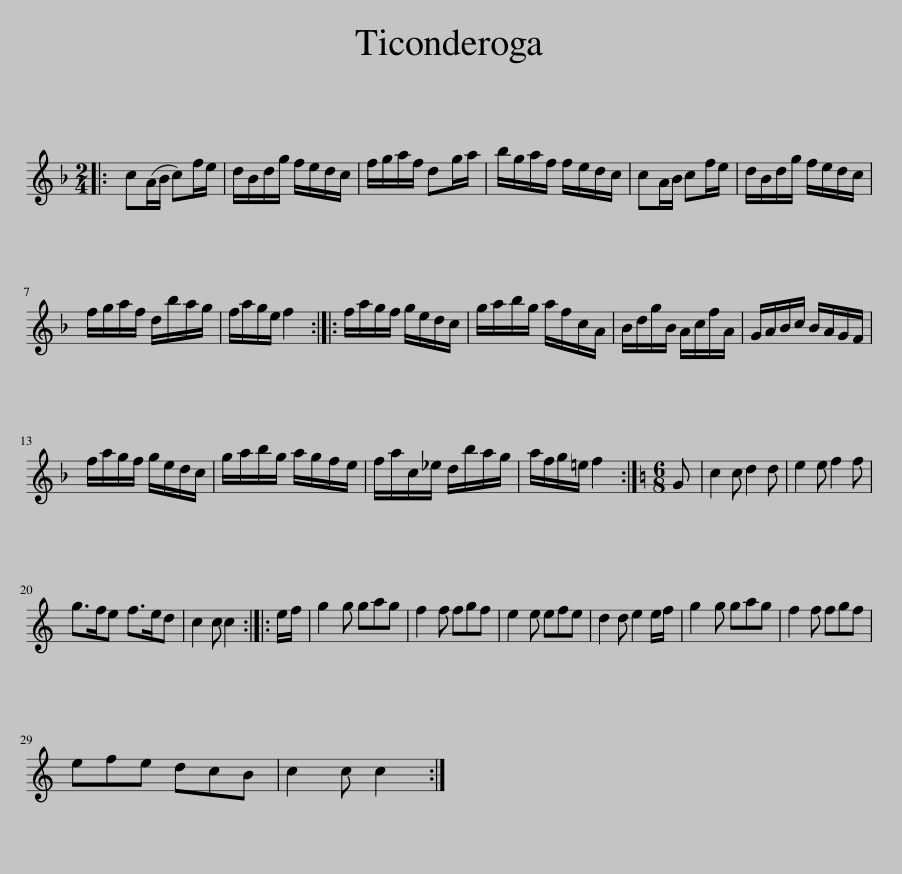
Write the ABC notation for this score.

X:1
L:1/8
M:2/4
I:linebreak $
K:F
V:1 treble
V:1
|: c(A/B/ c)f/e/ | d/B/d/g/ f/e/d/c/ | f/g/a/f/ dg/a/ | b/g/a/f/ f/e/d/c/ | cA/B/ cf/e/ | %5
 d/B/d/g/ f/e/d/c/ |$ f/g/a/f/ d/b/a/g/ | f/a/g/e/ f2 :: f/a/g/f/ g/e/d/c/ | g/a/b/g/ a/f/c/A/ | %10
 B/d/g/B/ A/c/f/A/ | G/A/B/c/ B/A/G/F/ |$ f/a/g/f/ g/e/d/c/ | g/a/b/g/ a/g/f/e/ | f/a/c/_e/ d/b/a/g/ | %15
 a/f/g/=e/ f2 :|[K:C][M:6/8] G | c2 c d2 d | e2 e f2 f |$ g>fe f>ed | %20
 c2 c c2 :: e/f/ | g2 g gag | f2 f fgf | e2 e efe | %25
 d2 d e2 e/f/ | g2 g gag | f2 f fgf |$ efe dcB | c2 c c2 :| %30
